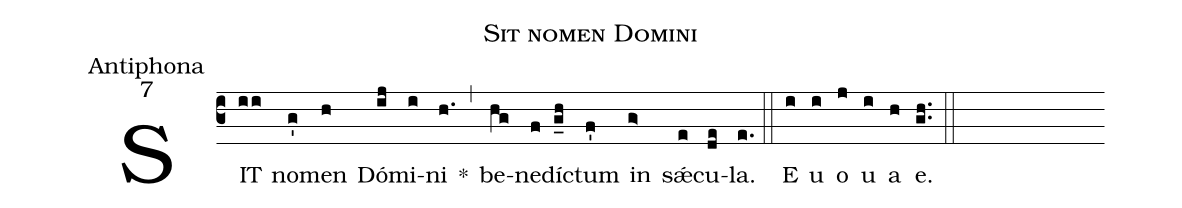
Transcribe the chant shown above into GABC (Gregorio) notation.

name:Sit nomen Domini;
office-part:Antiphona;
mode:7;
%%
(c3)SIT(ii) no(g')men(h) Dó(ij)mi(i)ni(h.) *(,) be(hg)ne(f)díc(g_h)tum(f') in(g>) sǽ(e)cu(de)la.(e.) (::) E(i) u(i) o(j) u(i) a(h) e.(gh..) (::)
